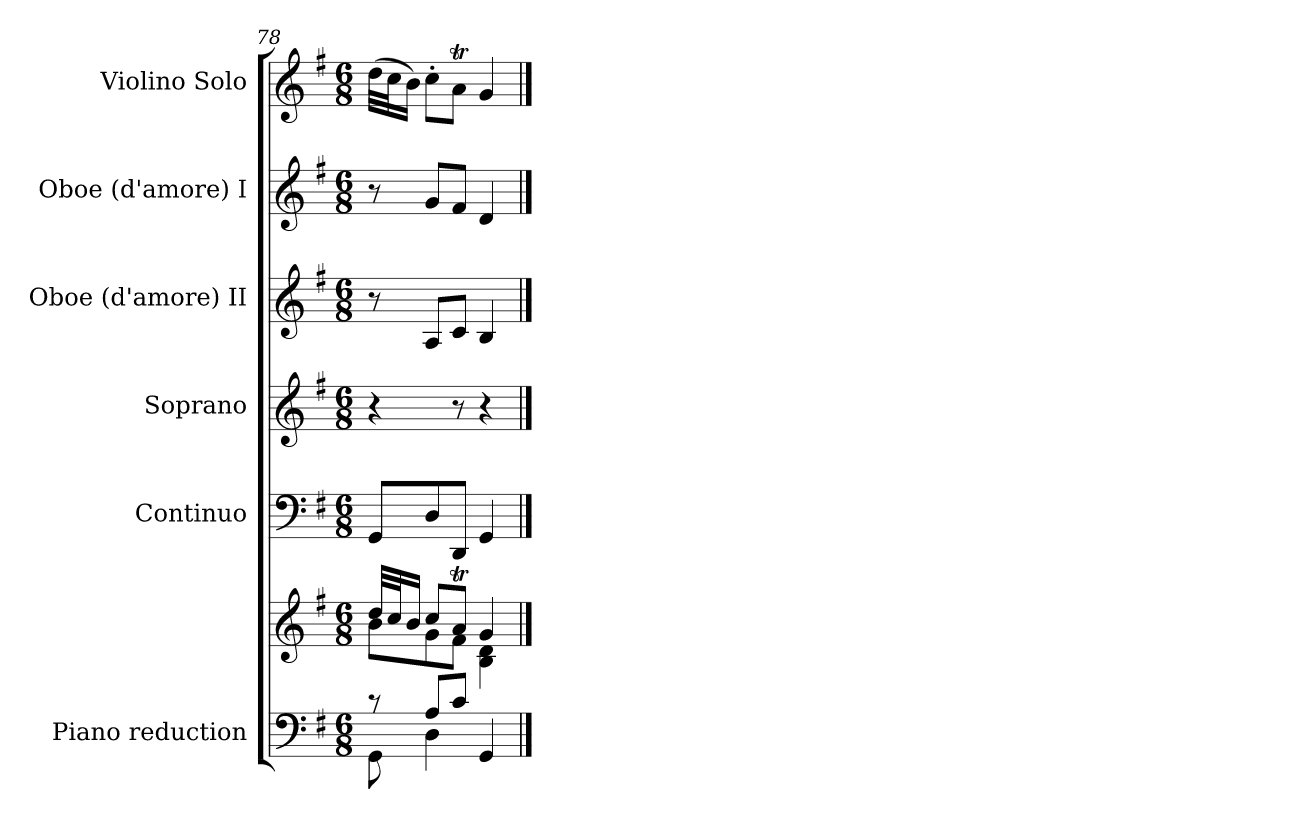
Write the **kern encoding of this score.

**kern	**kern	**kern	**kern	**kern	**kern	**kern
*part6	*part6	*part5	*part4	*part3	*part2	*part1
*staff7	*staff6	*staff5	*staff4	*staff3	*staff2	*staff1
*I"Piano reduction	*	*I"Continuo	*I"Soprano	*I"Oboe (d'amore) II	*I"Oboe (d'amore) I	*I"Violino Solo
*I'Pno	*	*	*	*I'Ob	*I'Ob	*I'Vln
*clefF4	*clefG2	*clefF4	*clefG2	*clefG2	*clefG2	*clefG2
*k[f#]	*k[f#]	*k[f#]	*k[f#]	*k[f#]	*k[f#]	*k[f#]
*M6/8	*M6/8	*M6/8	*M6/8	*M6/8	*M6/8	*M6/8
=78	=78	=78	=78	=78	=78	=78
*^	*^	*	*	*	*	*
8r	8GG\	32dd/LLL	8b\L	8GG/L	4r	8r	8r	(>32dd\LLL
.	.	32cc/J	.	.	.	.	.	32cc\J
.	.	16b/JJ	.	.	.	.	.	16b\JJ)
8A/L	4D\	8cc/L	8g\	8D/	.	8A/L	8g/L	8cc'\L
8c/J	.	8aT/J	8f#\J	8DD/J	8r	8c/J	8f#/J	8aT\J
4GG/	4ryy	4g/	4B\ 4d\	4GG/	4r	4B/	4d/	4g/
*v	*v	*	*	*	*	*	*	*
*	*v	*v	*	*	*	*	*
==	==	==	==	==	==	==
*-	*-	*-	*-	*-	*-	*-
